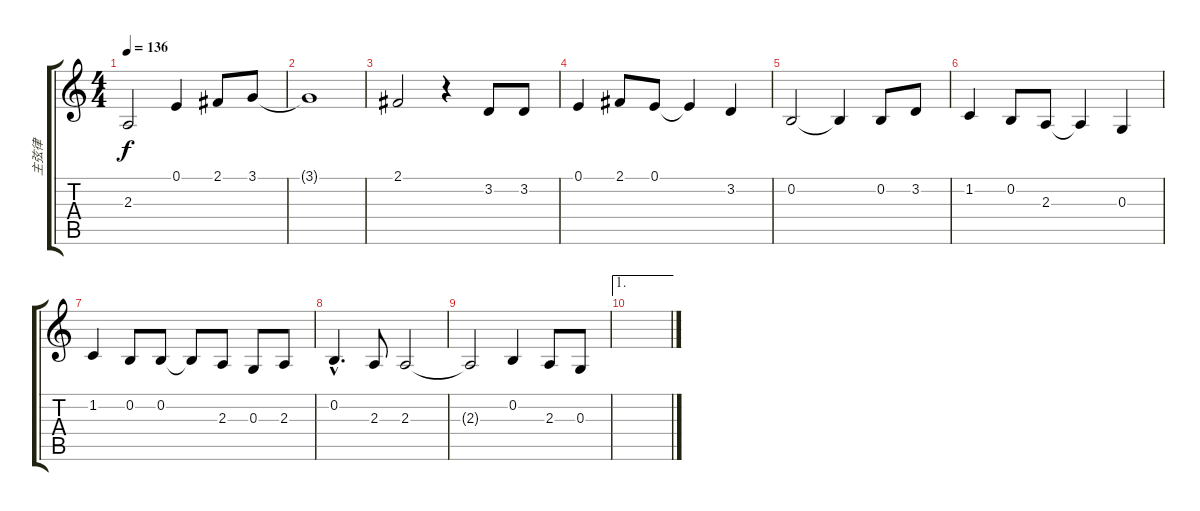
\track ("主弦律" "主弦律") {instrument tenorsax}
\staff {score tabs}
\tuning (E4 B3 G3 D3 A2 E2) {hide}
\ts (4 4)
\tempo 136
\clef g2
\ks c
2.3{t}.2{dy f} 0.1.4 2.1.8 3.1.8 |
3.1{t}.1 |
2.1.2 r.4 3.2.8 3.2.8 |
0.1.4 2.1.8 0.1.8 0.1{t}.4 3.2.4 |
0.2.2 0.2{t}.4 0.2.8 3.2.8 |
1.2.4 0.2.8 2.3.8 2.3{t}.4 0.3.4 |
1.2.4 0.2.8 0.2.8 0.2{t}.8 2.3.8 0.3.8 2.3.8 |
0.2{hac}.4{d} 2.3.8 2.3.2 |
2.3{t}.2 0.2.4 2.3.8 0.3.8 |
\ae 1
